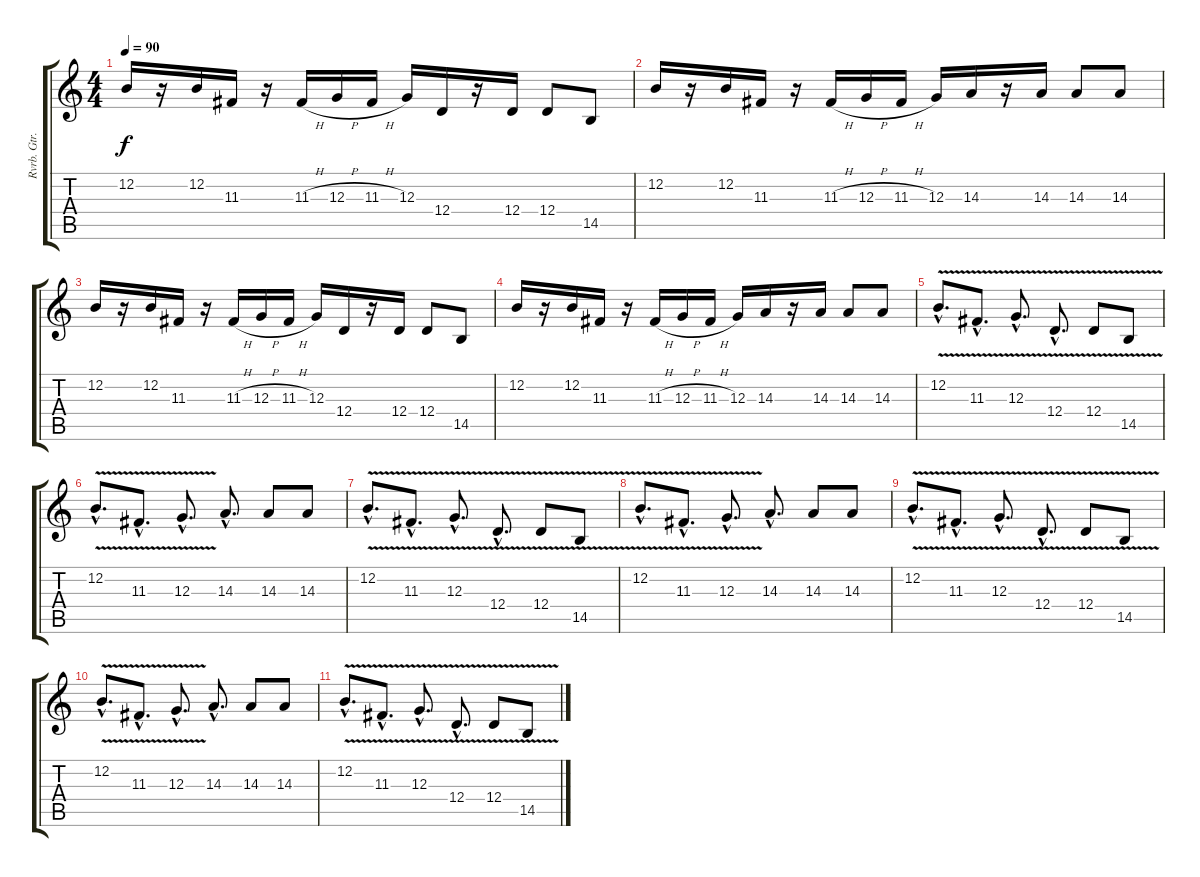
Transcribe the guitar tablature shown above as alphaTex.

\track ("Rvrb. Gtr." "Rvrb. Gtr.") {instrument fx4atmosphere}
\staff {score tabs}
\tuning (E4 B3 G3 D3 A2 E2) {hide}
\ts (4 4)
\tempo 90
\clef g2
\ks c
12.2.16{dy f} r.16 12.2.16 11.3.16 r.16 11.3{h}.16 12.3{h}.16 11.3{h}.16 12.3.16 12.4.16 r.16 12.4.16 12.4.8 14.5.8 |
12.2.16 r.16 12.2.16 11.3.16 r.16 11.3{h}.16 12.3{h}.16 11.3{h}.16 12.3.16 14.3.16 r.16 14.3.16 14.3.8 14.3.8 |
12.2.16 r.16 12.2.16 11.3.16 r.16 11.3{h}.16 12.3{h}.16 11.3{h}.16 12.3.16 12.4.16 r.16 12.4.16 12.4.8 14.5.8 |
12.2.16 r.16 12.2.16 11.3.16 r.16 11.3{h}.16 12.3{h}.16 11.3{h}.16 12.3.16 14.3.16 r.16 14.3.16 14.3.8 14.3.8 |
12.2{v hac}.8{d} 11.3{v hac}.8{d} 12.3{v hac}.8{d} 12.4{v hac}.8{d} 12.4{v}.8 14.5{v}.8 |
12.2{v hac}.8{d} 11.3{v hac}.8{d} 12.3{v hac}.8{d} 14.3{hac}.8{d} 14.3.8 14.3.8 |
12.2{v hac}.8{d} 11.3{v hac}.8{d} 12.3{v hac}.8{d} 12.4{v hac}.8{d} 12.4{v}.8 14.5{v}.8 |
12.2{v hac}.8{d} 11.3{v hac}.8{d} 12.3{v hac}.8{d} 14.3{hac}.8{d} 14.3.8 14.3.8 |
12.2{v hac}.8{d} 11.3{v hac}.8{d} 12.3{v hac}.8{d} 12.4{v hac}.8{d} 12.4{v}.8 14.5{v}.8 |
12.2{v hac}.8{d} 11.3{v hac}.8{d} 12.3{v hac}.8{d} 14.3{hac}.8{d} 14.3.8 14.3.8 |
12.2{v hac}.8{d} 11.3{v hac}.8{d} 12.3{v hac}.8{d} 12.4{v hac}.8{d} 12.4{v}.8 14.5{v}.8
